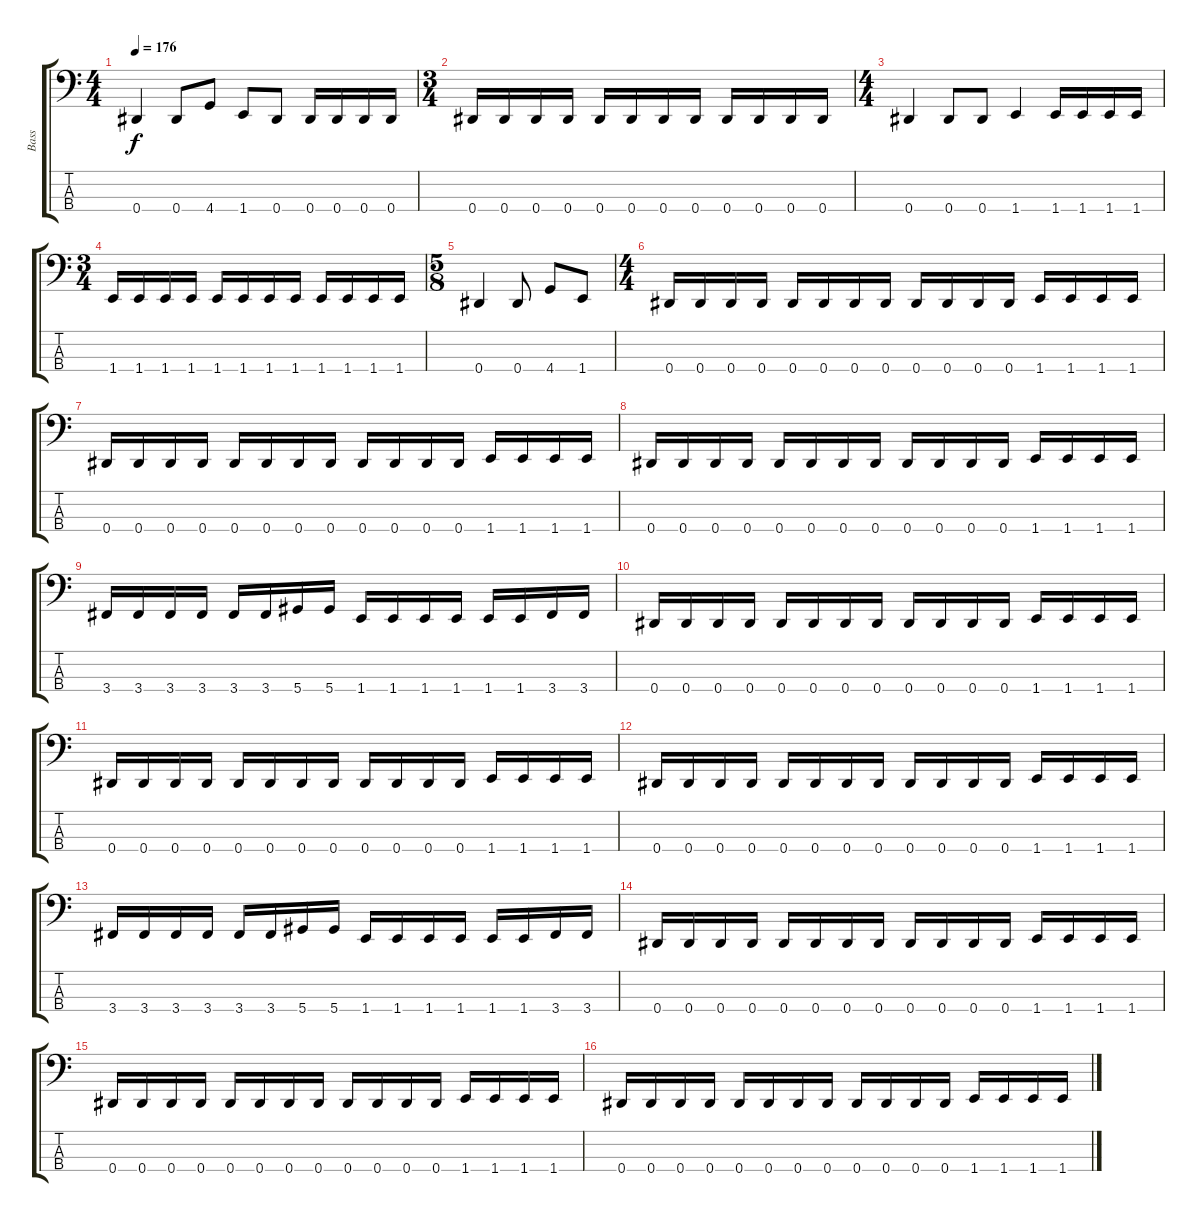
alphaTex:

\track ("Bass" "Bass") {instrument electricbasspick}
\staff {score tabs}
\tuning (Gb2 Db2 Ab1 Eb1) {hide}
\ts (4 4)
\tempo 176
\clef f4
\ks c
0.4.4{dy f} 0.4.8 4.4.8 1.4.8 0.4.8 0.4.16 0.4.16 0.4.16 0.4.16 |
\ts (3 4)
0.4.16 0.4.16 0.4.16 0.4.16 0.4.16 0.4.16 0.4.16 0.4.16 0.4.16 0.4.16 0.4.16 0.4.16 |
\ts (4 4)
0.4.4 0.4.8 0.4.8 1.4.4 1.4.16 1.4.16 1.4.16 1.4.16 |
\ts (3 4)
1.4.16 1.4.16 1.4.16 1.4.16 1.4.16 1.4.16 1.4.16 1.4.16 1.4.16 1.4.16 1.4.16 1.4.16 |
\ts (5 8)
0.4.4 0.4.8 4.4.8 1.4.8 |
\ts (4 4)
0.4.16 0.4.16 0.4.16 0.4.16 0.4.16 0.4.16 0.4.16 0.4.16 0.4.16 0.4.16 0.4.16 0.4.16 1.4.16 1.4.16 1.4.16 1.4.16 |
0.4.16 0.4.16 0.4.16 0.4.16 0.4.16 0.4.16 0.4.16 0.4.16 0.4.16 0.4.16 0.4.16 0.4.16 1.4.16 1.4.16 1.4.16 1.4.16 |
0.4.16 0.4.16 0.4.16 0.4.16 0.4.16 0.4.16 0.4.16 0.4.16 0.4.16 0.4.16 0.4.16 0.4.16 1.4.16 1.4.16 1.4.16 1.4.16 |
3.4.16 3.4.16 3.4.16 3.4.16 3.4.16 3.4.16 5.4.16 5.4.16 1.4.16 1.4.16 1.4.16 1.4.16 1.4.16 1.4.16 3.4.16 3.4.16 |
0.4.16 0.4.16 0.4.16 0.4.16 0.4.16 0.4.16 0.4.16 0.4.16 0.4.16 0.4.16 0.4.16 0.4.16 1.4.16 1.4.16 1.4.16 1.4.16 |
0.4.16 0.4.16 0.4.16 0.4.16 0.4.16 0.4.16 0.4.16 0.4.16 0.4.16 0.4.16 0.4.16 0.4.16 1.4.16 1.4.16 1.4.16 1.4.16 |
0.4.16 0.4.16 0.4.16 0.4.16 0.4.16 0.4.16 0.4.16 0.4.16 0.4.16 0.4.16 0.4.16 0.4.16 1.4.16 1.4.16 1.4.16 1.4.16 |
3.4.16 3.4.16 3.4.16 3.4.16 3.4.16 3.4.16 5.4.16 5.4.16 1.4.16 1.4.16 1.4.16 1.4.16 1.4.16 1.4.16 3.4.16 3.4.16 |
0.4.16 0.4.16 0.4.16 0.4.16 0.4.16 0.4.16 0.4.16 0.4.16 0.4.16 0.4.16 0.4.16 0.4.16 1.4.16 1.4.16 1.4.16 1.4.16 |
0.4.16 0.4.16 0.4.16 0.4.16 0.4.16 0.4.16 0.4.16 0.4.16 0.4.16 0.4.16 0.4.16 0.4.16 1.4.16 1.4.16 1.4.16 1.4.16 |
0.4.16 0.4.16 0.4.16 0.4.16 0.4.16 0.4.16 0.4.16 0.4.16 0.4.16 0.4.16 0.4.16 0.4.16 1.4.16 1.4.16 1.4.16 1.4.16
